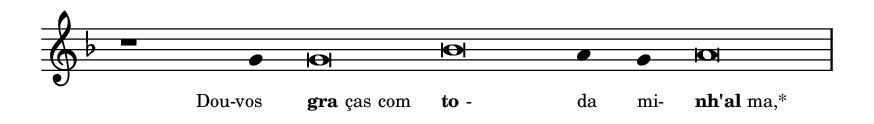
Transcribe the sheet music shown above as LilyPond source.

\version "2.20.0"
#(set! paper-alist (cons '("linha" . (cons (* 148 mm) (* 21 mm))) paper-alist))

\paper {
  #(set-paper-size "linha")
  ragged-right = ##f
}

\language "portugues"

%†

estrofea = {
  \chords{
    \cadenzaOn
%harmonia
%  r1 r4 do\breve sol:m~ sol4:m sol:m re\breve:m
%/harmonia
  }
  \fixed do' {
    \key fa \major
    \cadenzaOn
%recitação
    r1 sol4 sol\breve sib la4 sol la\breve \bar "|"
%/recitação
  }
  \addlyrics {
    \teeny
    \tweak self-alignment-X #1  \markup{Dou-vos}
    \tweak self-alignment-X #-1 \markup{\bold{gra}ças com}
    \tweak self-alignment-X #-1 \markup{\bold{to}-}
    \tweak self-alignment-X #-1  \markup{da}
    \tweak self-alignment-X #-1  \markup{mi-}
    \tweak self-alignment-X #-1 \markup{\bold{nh'al}ma,*}
  }
}

\book {
  \paper {
      indent = 0\mm
  }
    \header {
      %piece = "A"
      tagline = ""
    }
  \score {
    \new Staff <<
      \new Voice = "melody" \estrofea
    >>
    \layout {
      %indent = 0\cm
      \context {
        \Staff
        \remove "Time_signature_engraver"
        \hide Stem
      }
    }
  }
}
